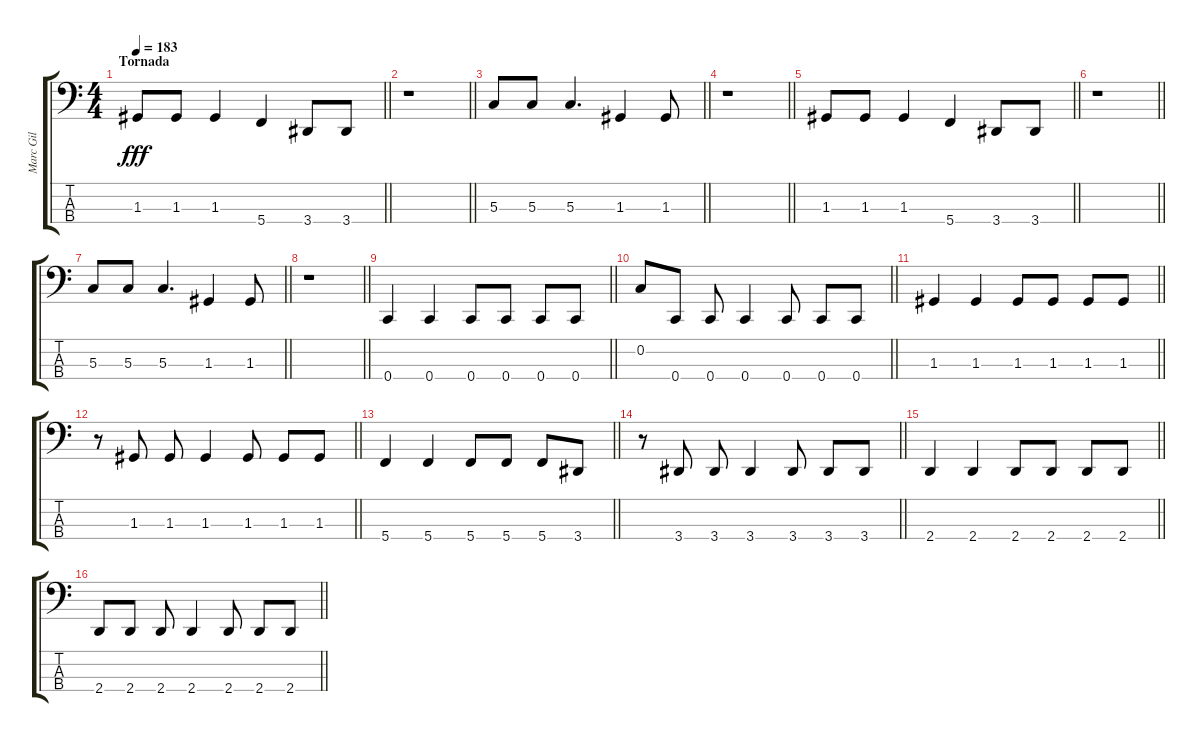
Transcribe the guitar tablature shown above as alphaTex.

\track ("Marc Gil" "Marc Gil") {instrument electricbassfinger}
\staff {score tabs}
\tuning (F2 C2 G1 C1) {hide}
\ts (4 4)
\section ("" "Tornada")
\tempo 183
\clef f4
\barLineRight lightlight
\ks c
1.3.8{dy fff} 1.3.8 1.3.4 5.4.4 3.4.8 3.4.8 |
\barLineRight lightlight
r.1 |
\barLineRight lightlight
5.3.8 5.3.8 5.3.4{d} 1.3.4 1.3.8 |
\barLineRight lightlight
r.1 |
\barLineRight lightlight
1.3.8 1.3.8 1.3.4 5.4.4 3.4.8 3.4.8 |
\barLineRight lightlight
r.1 |
\barLineRight lightlight
5.3.8 5.3.8 5.3.4{d} 1.3.4 1.3.8 |
\barLineRight lightlight
r.1 |
\barLineRight lightlight
0.4.4 0.4.4 0.4.8 0.4.8 0.4.8 0.4.8 |
\barLineRight lightlight
0.2.8 0.4.8 0.4.8 0.4.4 0.4.8 0.4.8 0.4.8 |
\barLineRight lightlight
1.3.4 1.3.4 1.3.8 1.3.8 1.3.8 1.3.8 |
\barLineRight lightlight
r.8 1.3.8 1.3.8 1.3.4 1.3.8 1.3.8 1.3.8 |
\barLineRight lightlight
5.4.4 5.4.4 5.4.8 5.4.8 5.4.8 3.4.8 |
\barLineRight lightlight
r.8 3.4.8 3.4.8 3.4.4 3.4.8 3.4.8 3.4.8 |
\barLineRight lightlight
2.4.4 2.4.4 2.4.8 2.4.8 2.4.8 2.4.8 |
\barLineRight lightlight
2.4.8 2.4.8 2.4.8 2.4.4 2.4.8 2.4.8 2.4.8
